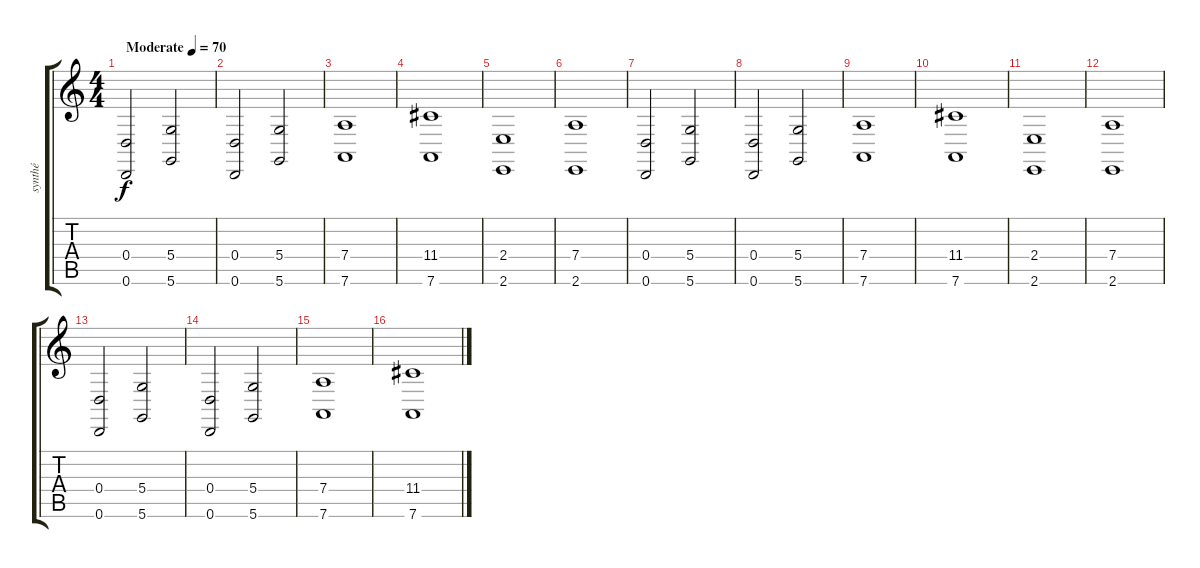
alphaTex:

\track ("synthé" "synthé") {instrument drawbarorgan}
\staff {score tabs}
\tuning (E4 B3 G3 D3 A2 D2) {hide}
\ts (4 4)
\tempo (70 "Moderate")
\clef g2
\ks c
(0.4 0.6).2{dy f instrument drawbarorgan} (5.4 5.6).2 |
(0.4 0.6).2 (5.4 5.6).2 |
(7.4 7.6).1 |
(11.4 7.6).1 |
(2.4 2.6).1 |
(7.4 2.6).1 |
(0.4 0.6).2 (5.4 5.6).2 |
(0.4 0.6).2 (5.4 5.6).2 |
(7.4 7.6).1 |
(11.4 7.6).1 |
(2.4 2.6).1 |
(7.4 2.6).1 |
(0.4 0.6).2 (5.4 5.6).2 |
(0.4 0.6).2 (5.4 5.6).2 |
(7.4 7.6).1 |
(11.4 7.6).1
